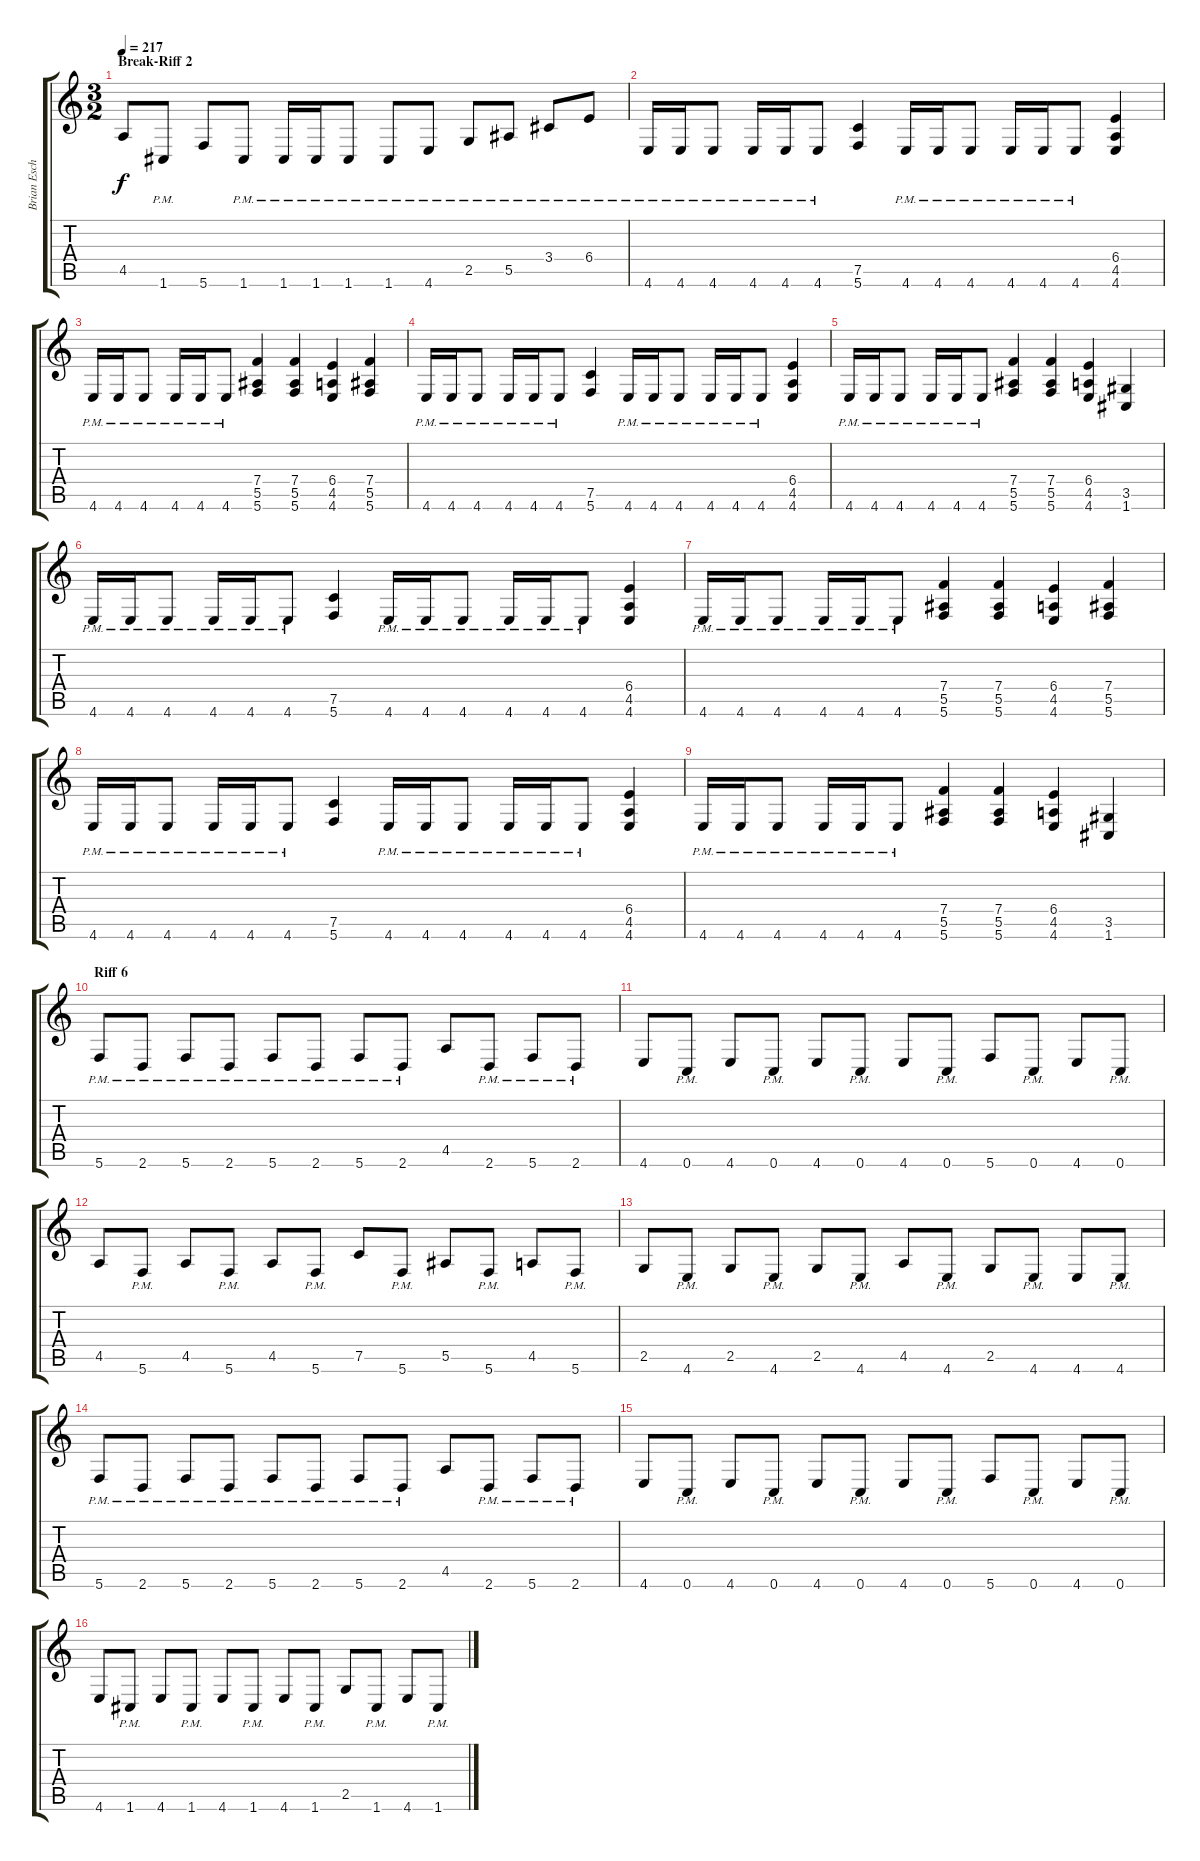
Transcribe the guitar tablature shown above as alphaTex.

\track ("Brian Eschbach (Lead Guitar)" "Brian Esch") {instrument distortionguitar}
\staff {score tabs}
\tuning (C4 G3 Eb3 Bb2 F2 C2) {hide}
\ts (3 2)
\section ("" "Break-Riff 2")
\tempo 217
\clef g2
\ks c
4.5.8{dy f} 1.6{pm}.8 5.6.8 1.6{pm}.8 1.6{pm}.16 1.6{pm}.16 1.6{pm}.8 1.6{pm}.8 4.6{pm}.8 2.5{pm}.8 5.5{pm}.8 3.4{pm}.8 6.4{pm}.8 |
4.6{pm}.16 4.6{pm}.16 4.6{pm}.8 4.6{pm}.16 4.6{pm}.16 4.6{pm}.8 (7.5 5.6).4 4.6{pm}.16 4.6{pm}.16 4.6{pm}.8 4.6{pm}.16 4.6{pm}.16 4.6{pm}.8 (6.4 4.5 4.6).4 |
4.6{pm}.16 4.6{pm}.16 4.6{pm}.8 4.6{pm}.16 4.6{pm}.16 4.6{pm}.8 (7.4 5.5 5.6).4 (7.4 5.5 5.6).4 (6.4 4.5 4.6).4 (7.4 5.5 5.6).4 |
4.6{pm}.16 4.6{pm}.16 4.6{pm}.8 4.6{pm}.16 4.6{pm}.16 4.6{pm}.8 (7.5 5.6).4 4.6{pm}.16 4.6{pm}.16 4.6{pm}.8 4.6{pm}.16 4.6{pm}.16 4.6{pm}.8 (6.4 4.5 4.6).4 |
4.6{pm}.16 4.6{pm}.16 4.6{pm}.8 4.6{pm}.16 4.6{pm}.16 4.6{pm}.8 (7.4 5.5 5.6).4 (7.4 5.5 5.6).4 (6.4 4.5 4.6).4 (3.5 1.6).4 |
4.6{pm}.16 4.6{pm}.16 4.6{pm}.8 4.6{pm}.16 4.6{pm}.16 4.6{pm}.8 (7.5 5.6).4 4.6{pm}.16 4.6{pm}.16 4.6{pm}.8 4.6{pm}.16 4.6{pm}.16 4.6{pm}.8 (6.4 4.5 4.6).4 |
4.6{pm}.16 4.6{pm}.16 4.6{pm}.8 4.6{pm}.16 4.6{pm}.16 4.6{pm}.8 (7.4 5.5 5.6).4 (7.4 5.5 5.6).4 (6.4 4.5 4.6).4 (7.4 5.5 5.6).4 |
4.6{pm}.16 4.6{pm}.16 4.6{pm}.8 4.6{pm}.16 4.6{pm}.16 4.6{pm}.8 (7.5 5.6).4 4.6{pm}.16 4.6{pm}.16 4.6{pm}.8 4.6{pm}.16 4.6{pm}.16 4.6{pm}.8 (6.4 4.5 4.6).4 |
4.6{pm}.16 4.6{pm}.16 4.6{pm}.8 4.6{pm}.16 4.6{pm}.16 4.6{pm}.8 (7.4 5.5 5.6).4 (7.4 5.5 5.6).4 (6.4 4.5 4.6).4 (3.5 1.6).4 |
\section ("" "Riff 6")
5.6{pm}.8 2.6{pm}.8 5.6{pm}.8 2.6{pm}.8 5.6{pm}.8 2.6{pm}.8 5.6{pm}.8 2.6{pm}.8 4.5.8 2.6{pm}.8 5.6{pm}.8 2.6{pm}.8 |
4.6.8 0.6{pm}.8 4.6.8 0.6{pm}.8 4.6.8 0.6{pm}.8 4.6.8 0.6{pm}.8 5.6.8 0.6{pm}.8 4.6.8 0.6{pm}.8 |
4.5.8 5.6{pm}.8 4.5.8 5.6{pm}.8 4.5.8 5.6{pm}.8 7.5.8 5.6{pm}.8 5.5.8 5.6{pm}.8 4.5.8 5.6{pm}.8 |
2.5.8 4.6{pm}.8 2.5.8 4.6{pm}.8 2.5.8 4.6{pm}.8 4.5.8 4.6{pm}.8 2.5.8 4.6{pm}.8 4.6.8 4.6{pm}.8 |
5.6{pm}.8 2.6{pm}.8 5.6{pm}.8 2.6{pm}.8 5.6{pm}.8 2.6{pm}.8 5.6{pm}.8 2.6{pm}.8 4.5.8 2.6{pm}.8 5.6{pm}.8 2.6{pm}.8 |
4.6.8 0.6{pm}.8 4.6.8 0.6{pm}.8 4.6.8 0.6{pm}.8 4.6.8 0.6{pm}.8 5.6.8 0.6{pm}.8 4.6.8 0.6{pm}.8 |
4.6.8 1.6{pm}.8 4.6.8 1.6{pm}.8 4.6.8 1.6{pm}.8 4.6.8 1.6{pm}.8 2.5.8 1.6{pm}.8 4.6.8 1.6{pm}.8
